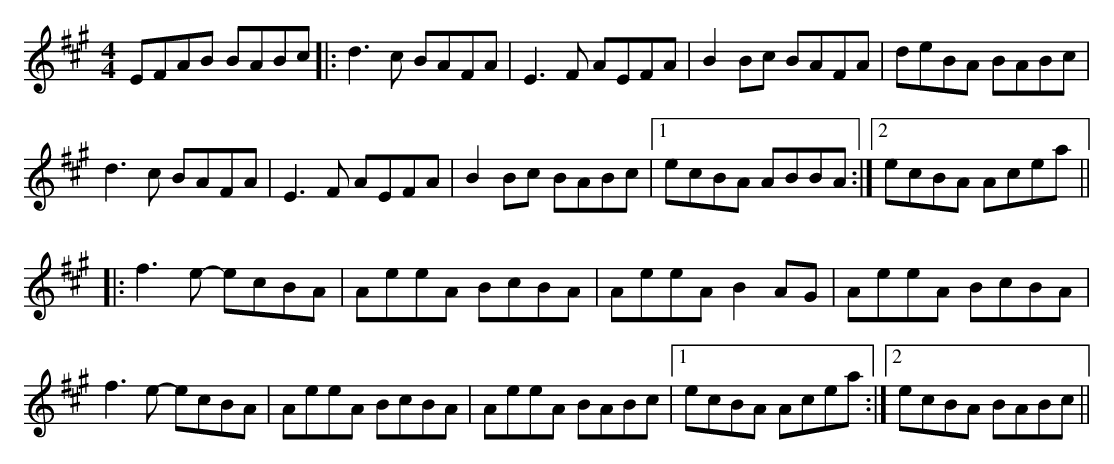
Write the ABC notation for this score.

X:1
M:4/4
K:A
EFAB BABc|:d3c BAFA|E3F AEFA|B2 Bc BAFA|deBA BABc|
d3c BAFA|E3F AEFA|B2 Bc BABc|1 ecBA ABBA:|2 ecBA Acea||
|:f3e- ecBA|AeeA BcBA|AeeA B2 AG|AeeA BcBA|
f3 e- ecBA|AeeA BcBA|AeeA BABc|1 ecBA Acea:|2 ecBA BABc||
